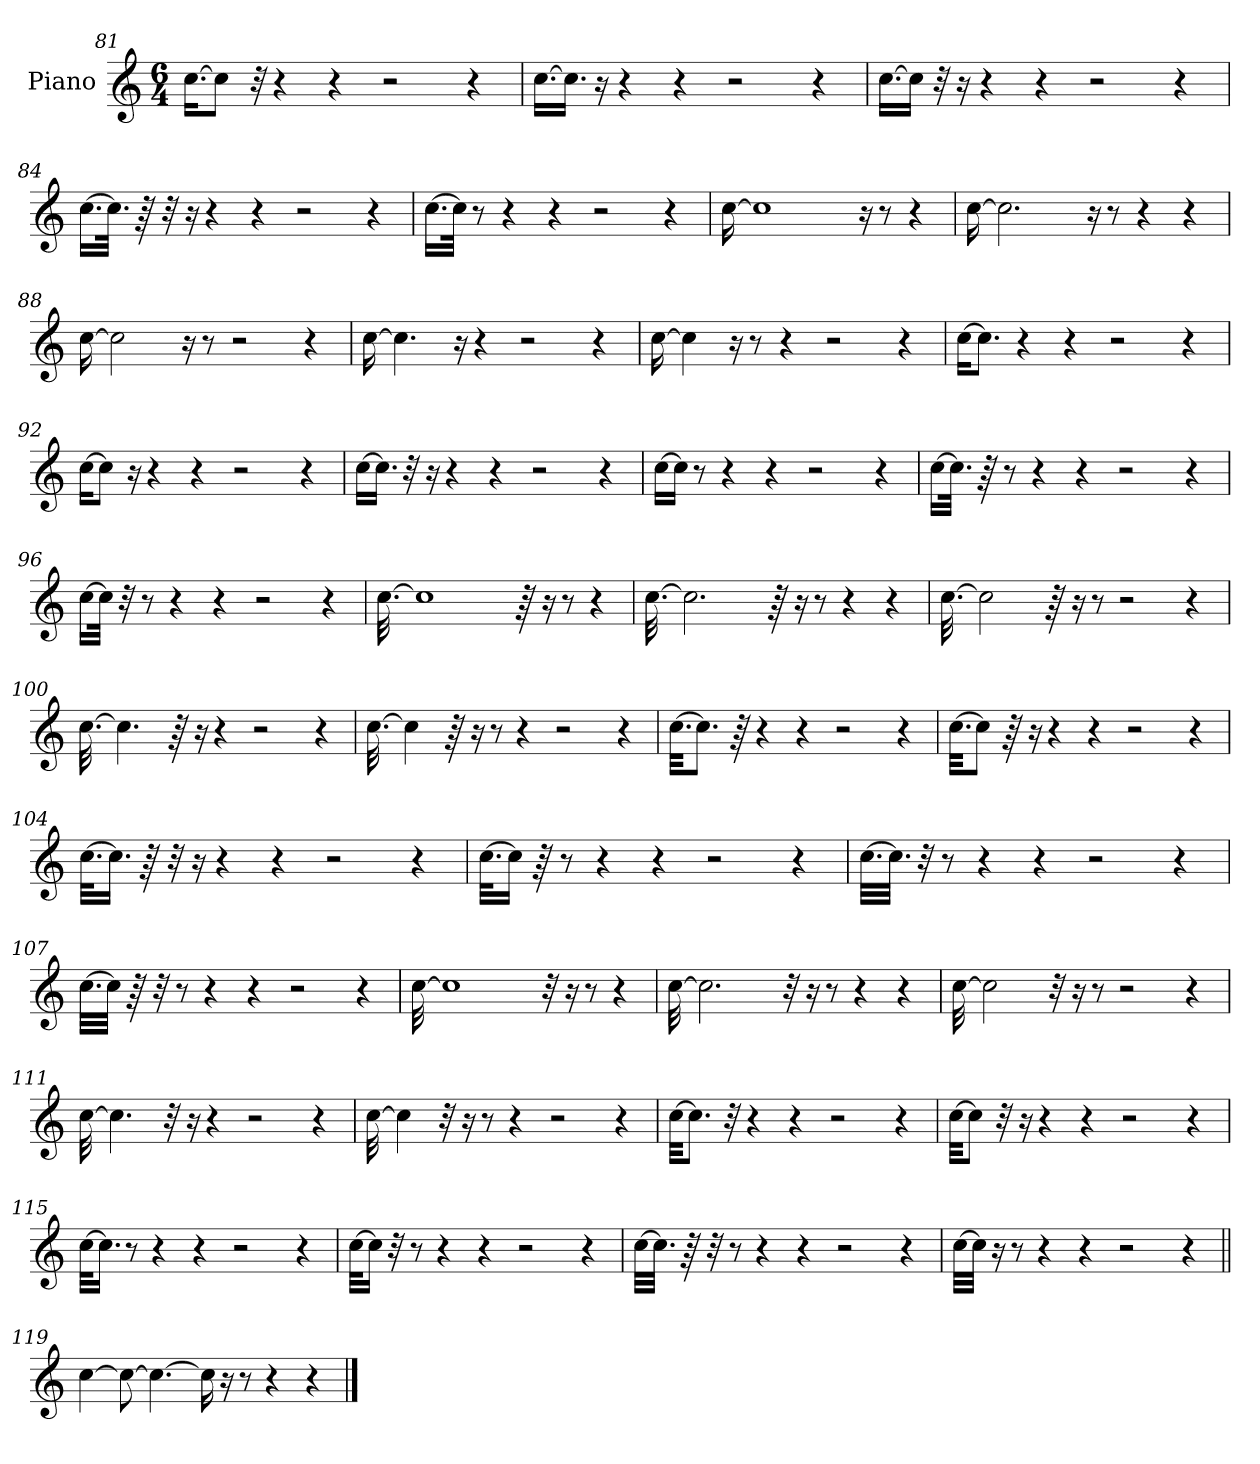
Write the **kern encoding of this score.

**kern
*part1
*staff1
*I"Piano
*I'Pno.
*clefG2
*k[]
*M6/4
=81
[16.cc\KL
8cc\J]
32r
4r
4r
2r
4r
=82
[16.cc\LL
16.cc\JJ]
16r
4r
4r
2r
4r
=83
[16.cc\LL
16cc\JJ]
32r
16r
4r
4r
2r
4r
=84
[16.cc\LL
32.cc\JJk]
64r
32r
16r
4r
4r
2r
4r
=85
[16.cc\LL
32cc\JJk]
8r
4r
4r
2r
4r
=86
[16cc\
1cc]
16r
8r
4r
=87
[16cc\
2.cc\]
16r
8r
4r
4r
=88
[16cc\
2cc\]
16r
8r
2r
4r
=89
[16cc\
4.cc\]
16r
4r
2r
4r
=90
[16cc\
4cc\]
16r
8r
4r
2r
4r
=91
[16cc\KL
8.cc\J]
4r
4r
2r
4r
=92
[16cc\KL
8cc\J]
16r
4r
4r
2r
4r
=93
[16cc\LL
16.cc\JJ]
32r
16r
4r
4r
2r
4r
=94
[16cc\LL
16cc\JJ]
8r
4r
4r
2r
4r
=95
[16cc\LL
32.cc\JJk]
64r
8r
4r
4r
2r
4r
=96
[16cc\LL
32cc\JJk]
32r
8r
4r
4r
2r
4r
=97
[32.cc\
1cc]
64r
16r
8r
4r
=98
[32.cc\
2.cc\]
64r
16r
8r
4r
4r
=99
[32.cc\
2cc\]
64r
16r
8r
2r
4r
=100
[32.cc\
4.cc\]
64r
16r
4r
2r
4r
=101
[32.cc\
4cc\]
64r
16r
8r
4r
2r
4r
=102
[32.cc\KKL
8.cc\J]
64r
4r
4r
2r
4r
=103
[32.cc\KKL
8cc\J]
64r
16r
4r
4r
2r
4r
=104
[32.cc\KLL
16.cc\JJ]
64r
32r
16r
4r
4r
2r
4r
=105
[32.cc\KLL
16cc\JJ]
64r
8r
4r
4r
2r
4r
=106
[32.cc\LLL
32.cc\JJJ]
32r
8r
4r
4r
2r
4r
=107
[32.cc\LLL
32cc\JJJ]
64r
32r
8r
4r
4r
2r
4r
=108
[32cc\
1cc]
32r
16r
8r
4r
=109
[32cc\
2.cc\]
32r
16r
8r
4r
4r
=110
[32cc\
2cc\]
32r
16r
8r
2r
4r
=111
[32cc\
4.cc\]
32r
16r
4r
2r
4r
=112
[32cc\
4cc\]
32r
16r
8r
4r
2r
4r
=113
[32cc\KKL
8.cc\J]
32r
4r
4r
2r
4r
=114
[32cc\KKL
8cc\J]
32r
16r
4r
4r
2r
4r
=115
[32cc\KLL
16.cc\JJ]
8r
4r
4r
2r
4r
=116
[32cc\KLL
16cc\JJ]
32r
8r
4r
4r
2r
4r
=117
[32cc\LLL
32.cc\JJJ]
64r
32r
8r
4r
4r
2r
4r
=118
[32cc\LLL
32cc\JJJ]
16r
8r
4r
4r
2r
4r
=119||
[4cc\
8cc\_
4.cc\_
16cc\]
16r
8r
4r
4r
==
*-
